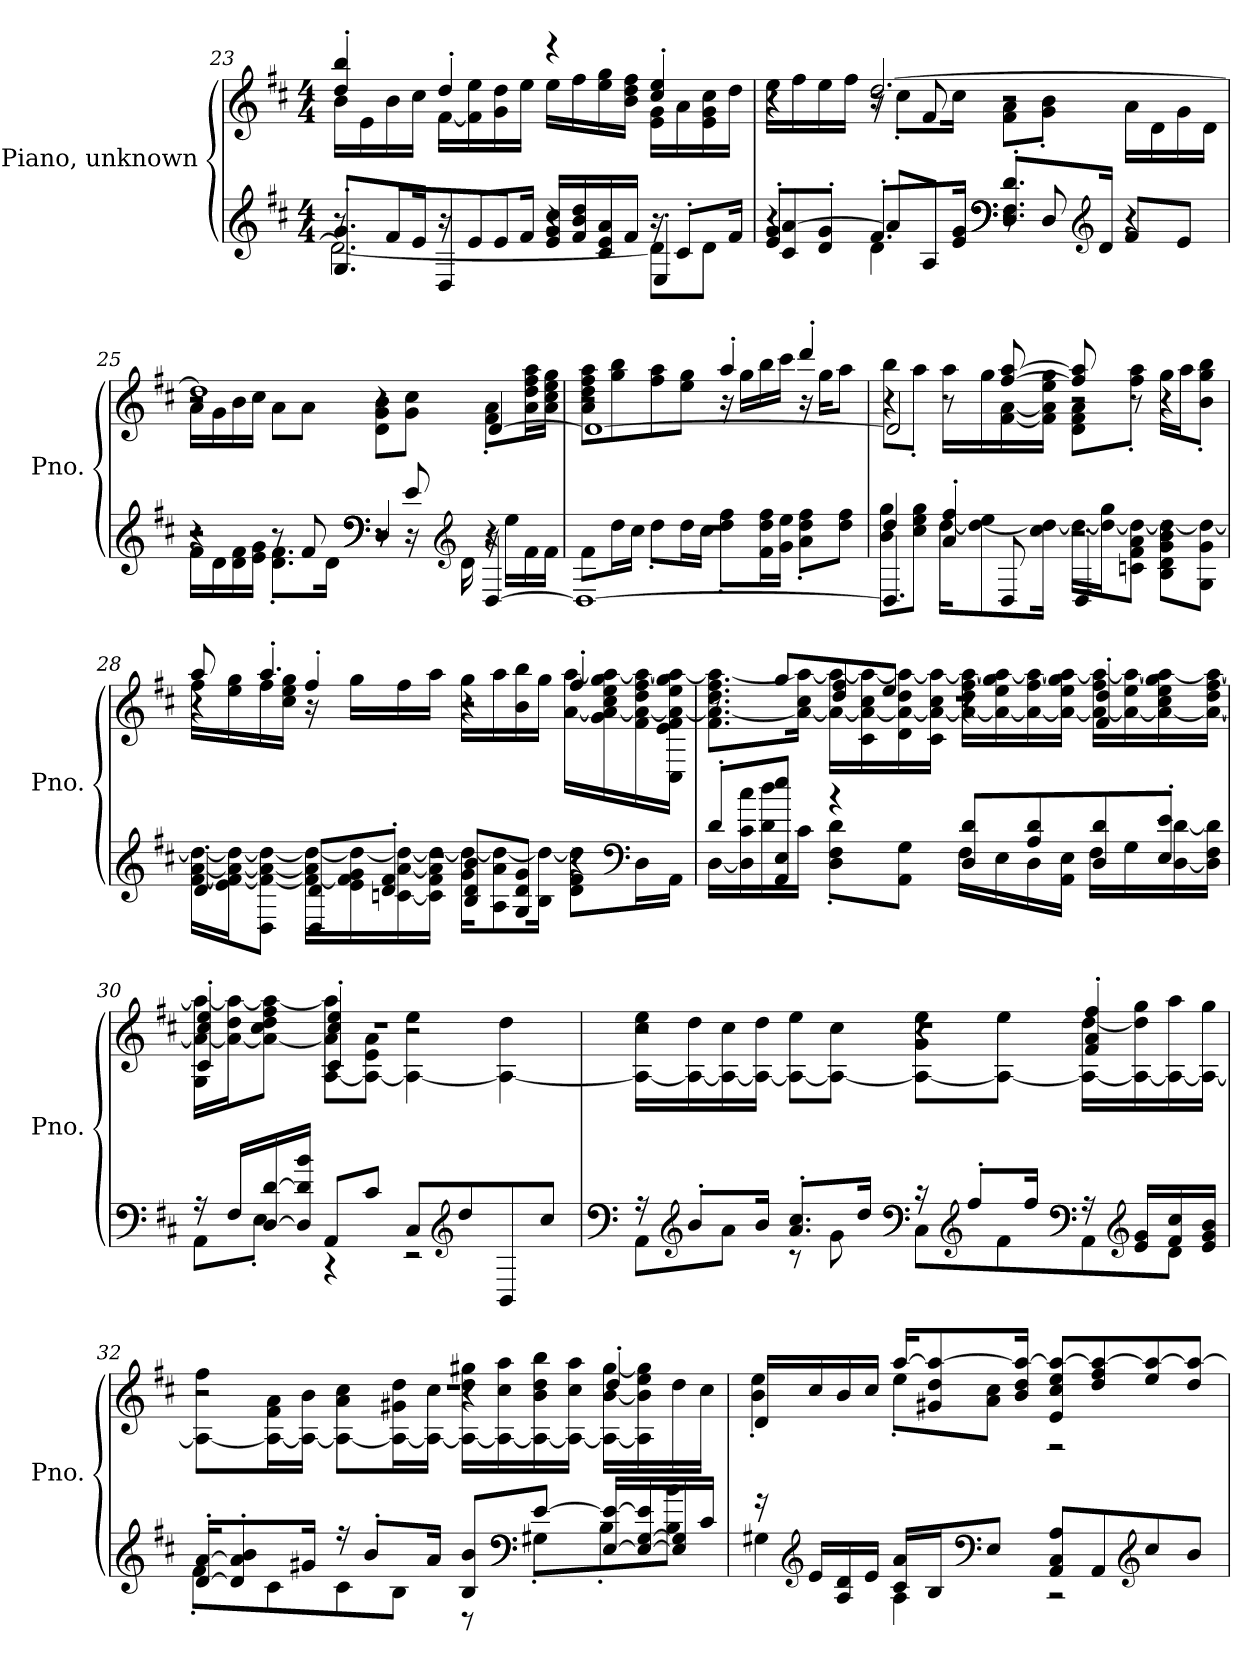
**kern	**kern
*part1	*part1
*staff2	*staff1
*I"Piano, unknown	*
*I'Pno.	*
*clefG2	*clefG2
*k[f#c#]	*k[f#c#]
*M4/4	*M4/4
=23	=23
*^	*^
*	*^	*	*
8.G/' 8.g/'L	2.d\_	8r	4dd/' 4bb/'	16b\LL
.	.	.	.	16e\
.	.	8f#/L	.	16b\
16e/Jk	.	.	.	16cc#\JJ
16r	.	8D/	4dd'/	[16f#\LL
8e'/L	.	.	.	16f#\] 16ee\
.	.	8e/J	.	16g\ 16dd\
16f#/Jk	.	.	.	16ee\JJ
16e/ 16g/ 16cc#/LL	.	4r	4r	16ee\LL
16f#/ 16b/ 16dd/	.	.	.	16ff#\
16c#/ 16e/ 16a/	.	.	.	16ee\ 16gg\
16f#/JJ	.	.	.	16b\ 16dd\ 16ff#\JJ
16r	8d\L]	4E'/	4cc#/' 4ee/'	16e\ 16g\LL
8c#'/L	.	.	.	16a\
.	8d\J	.	.	16e\ 16g\ 16cc#\
16f#/Jk	.	.	.	16dd\JJ
!!LO:LB:g=z
=24	=24	=24	=24	=24
*	*	*	*	*^
8e/' 8g/'L	4r	4c#/ [4a/	4r	16ee\LL	4r
.	.	.	.	16ff#\	.
8d/' 8g/'J	.	.	.	16ee\	.
.	.	.	.	16ff#\JJ	.
8.f#'/L	4d\	8a/L]	[2.dd/	16r	8r
.	.	.	.	8cc#'\L	.
.	.	8A/J	.	.	8f#/
16e/ 16g/Jk	.	.	.	16cc#\Jk	.
*clefF4	*	*	*	*	*
8.D/' 8.F#/' 8.d/'L	2r	8r	.	8f#\ 8a\L	2r
.	.	8D/	.	8g\' 8b\'J	.
*clefG2	*	*	*	*	*
16d/Jk	.	.	.	.	.
8f#/L	.	4r	.	16a\LL	.
.	.	.	.	16d\	.
8e/J	.	.	.	16g\	.
.	.	.	.	16d\JJ	.
=25	=25	=25	=25	=25	=25
2r	16f#\LL	4r	1dd]	16a\LL	2r
.	16d\	.	.	16g\	.
.	16d\ 16f#\	.	.	16b\	.
.	16e\ 16g\JJ	.	.	16cc#\JJ	.
.	8.d\' 8.f#\'L	8r	.	8a\L	.
.	.	8f#/	.	8a\J	.
.	16d\Jk	.	.	.	.
*clefF4	*	*	*	*	*
8r	8r	4D/	.	8d\ 8g\ 8b\L	4r
8e/	16r	.	.	8g\ 8cc#\J	.
*clefG2	*	*	*	*	*
.	16d\	.	.	.	.
4r	16r	[4D/	.	8f#\' 8a\'L	[4d/
.	16ee\LL	.	.	.	.
.	16f#\	.	.	16a\ 16dd\ 16ff#\ 16aa\L	.
.	16f#\JJ	.	.	16a\ 16cc#\ 16ee\ 16gg\JJ	.
!!LO:LB:g=z	!!	!!
=26	=26	=26	=26	=26	=26
1r	8f#\L	1D_	2r	8a\ 8dd\ 8ff#\ 8aa\L	1d_
.	16dd\L	.	.	8gg\ 8bb\	.
.	16cc#\JJ	.	.	.	.
.	8dd'\L	.	.	8ff#\ 8aa\	.
.	16dd\L	.	.	8ee\ 8gg\J	.
.	16cc#\JJ	.	.	.	.
.	8dd\' 8ff#\'L	.	4aa'/	16r	.
.	.	.	.	16gg\LL	.
.	16f#\ 16dd\ 16ff#\L	.	.	16bb\	.
.	16g\ 16ee\JJ	.	.	16ccc#\JJ	.
.	8a\' 8dd\' 8ff#\'L	.	4ddd'/	16r	.
.	.	.	.	16gg\KL	.
.	8dd\ 8ff#\J	.	.	8aa\J	.
=27	=27	=27	=27	=27	=27
4dd/	8b\ 8gg\L	4.D/]	4r	8bb\L	2d/]
.	8cc#\ 8ee\ 8gg\J	.	.	8aa'\J	.
4a/' 4ff#/'	[16dd\KL	.	8r	16aa\LL	.
.	8dd\_ 8ee\	.	.	16gg\	.
.	.	8D/	[8ff#/ [8aa/	[16f#\ [16a\	.
.	16cc#\ 16dd\_Jk	.	.	16f#\] 16a\] 16ee\ 16gg\JJ	.
2r	16dd\LL_	4D'/	8ff#/] 8aa/]	8d\ 8f#\ 8a\L	2r
.	16dd\_ 16gg\J	.	.	.	.
.	8cn\ 8f#\ 8a\ 8dd\_J	.	8r	8ff#\' 8aa\'J	.
.	8B\ 8d\ 8g\ 8b\ 8dd\_L	4r	4r	16gg\LL	.
.	.	.	.	16aa\J	.
.	8G\ 8g\ 8dd\_J	.	.	8b\' 8gg\' 8bb\'J	.
!!LO:LB:g=z	!!	!!
=28	=28	=28	=28	=28	=28
1r	[16f#\ [16a\ 16dd\_LL	4d'/	4r	16ff#\LL	8aa/
.	16e\ 16f#\_ 16a\_ 16dd\_J	.	.	16ee\ 16gg\	.
.	8D\ 8f#\_ 8a\_ 8dd\_J	.	.	16ff#\	4.aa'/
.	.	.	.	16cc#\ 16ee\ 16gg\JJ	.
.	16f#\_ 16a\] 16dd\_LL	8D/ 8d/L	4ff#'/	16r	.
.	16e\ 16f#\] 16g\ 16dd\_	.	.	16gg\LL	.
.	[16cn\ [16a\ 16dd\_	8d/' 8f#/'J	.	16ff#\	.
.	16c\] 16f#\ 16a\] 16dd\_JJ	.	.	16aa\JJ	.
.	16g\ 16dd\_KL	8B/ 8d/ 8b/L	4r	16gg\LL	2r
.	8A\ 8a\ 8dd\_	.	.	16aa\	.
.	.	8G/ 8d/ 8g/J	.	16b\ 16bb\	.
.	16B\ 16dd\_Jk	.	.	16gg\JJ	.
.	8d\ 8f#\ 8dd\]L	4r	4ff#'/	[16a\ [16aa\LL	.
.	.	.	.	16g\ 16a\_ 16cc#\ 16ee\ 16gg\ 16aa\_	.
*clefF4	*	*	*	*	*
.	16D\L	.	.	16f#\ 16a\_ 16dd\ 16ff#\ 16aa\_	.
.	16AA\JJ	.	.	16C#\ 16e\ 16f#\ 16a\_ 16ee\ 16gg\ 16aa\_JJ	.
*	*v	*v	*	*	*
!!LO:LB:g=z	!!	!!
=29	=29	=29	=29	=29
8d'/L	[16D\LL	1r	8.f#\ 8.a\_ 8.dd\ 8.ff#\ 8.aa\_L	8r
.	16D\] 16c#\ 16cc#\	.	.	.
8AA/ 8E/ 8ee/J	16d\ 16dd\	.	.	8gg/L
.	16c#\JJ	.	16a\_ 16cc#\ 16aa\_Jk	.
4r	8D\' 8F#\' 8d\'L	.	16a\_ 16aa\_LL	8dd/ 8ff#/
.	.	.	16c#\ 16a\_ 16cc#\ 16aa\_	.
.	8AA\ 8G\J	.	16d\ 16a\_ 16dd\ 16aa\_	8ee/J
.	.	.	16c#\ 16a\_ 16cc#\ 16aa\_JJ	.
8D/ 8d/L	16F#\LL	.	16a\_ 16dd\ 16ff#\ 16aa\_LL	4r
.	16E\	.	16a\_ 16ee\ 16gg\ 16aa\_	.
8A/ 8d/	16D\	.	16a\_ 16ff#\ 16aa\_	.
.	16AA\ 16E\JJ	.	16a\_ 16ee\ 16gg\ 16aa\_JJ	.
8D/ 8d/	16F#\LL	.	16a\_ 16ff#\ 16aa\_LL	4f#/' 4dd/'
.	16G\	.	16a\_ 16ee\ 16aa\_	.
8E/' 8e/'J	[16D\ [16d\	.	16a\_ 16cc#\ 16ee\ 16gg\ 16aa\_	.
.	16D\] 16F#\ 16d\]JJ	.	16a\_ 16dd\ 16ff#\ 16aa\_JJ	.
!!LO:LB:g=z	!!	!!
=30	=30	=30	=30	=30
16r	8AA\L	1r	16G\ 16a\_ 16aa\_LL	4c#/' 4cc#/' 4ee/'
16F#/LL	.	.	16a\_ 16dd\ 16aa\_J	.
[16D/ [16d/	8E'\J	.	8a\_ 8cc#\ 8dd\ 8ff#\ 8aa\_J	.
16D/] 16d/] 16b/JJ	.	.	.	.
8AA/L	4r	.	[8A\ 8a\] 8aa\]L	4c#/' 4cc#/' 4ee/'
8c#/J	.	.	8A\_ 8e\ 8a\J	.
8C#/L	2r	.	4A\_ 4ee\	2r
*clefG2	*	*	*	*
8dd/	.	.	.	.
8BB/	.	.	4A\_ 4dd\	.
8cc#/J	.	.	.	.
!!LO:PB:g=z	!!	!!
=31	=31	=31	=31	=31
*clefF4	*	*	*	*
16r	8AA\L	1r	16A\_ 16cc#\ 16ee\LL	2r
*clefG2	*	*	*	*
8b'/L	.	.	16A\_ 16dd\	.
.	8a\J	.	16A\_ 16cc#\	.
16b/Jk	.	.	16A\_ 16dd\JJ	.
8.a/' 8.cc#/'L	8r	.	8A\_ 8ee\L	.
.	8g\	.	8A\_ 8cc#\J	.
16dd/Jk	.	.	.	.
*clefF4	*	*	*	*
16r	8C#\L	.	8A\_ 8g\ 8ee\L	4r
*clefG2	*	*	*	*
8ff#'/L	.	.	.	.
.	8f#\	.	8A\_ 8ee\J	.
16ff#/Jk	.	.	.	.
*clefF4	*	*	*	*
16r	8AA\	.	16A\_ [16dd\LL	4f#/' 4a/' 4ff#/'
*clefG2	*	*	*	*
16e/ 16g/LL	.	.	16A\_ 16dd\] 16gg\	.
16f#/ 16cc#/	8d\J	.	16A\_ 16aa\	.
16e/ 16g/ 16b/JJ	.	.	16A\_ 16gg\JJ	.
!!LO:LB:g=z	!!	!!
=32	=32	=32	=32	=32
[16d/' [16a/'KL	8f#'\L	1r	8A\_ 8ff#\L	2r
8d/]' 8a/]' 8b/'	.	.	.	.
.	8c#\	.	16A\_ 16f#\ 16a\L	.
16g#X/Jk	.	.	16A\_ 16b\JJ	.
16r	8c#\	.	8A\_ 8a\ 8cc#\L	.
8b'/L	.	.	.	.
.	8B\J	.	16A\_ 16g#X\ 16dd\L	.
16a/Jk	.	.	16A\_ 16cc#\JJ	.
8B/ 8b/L	8r	.	16A\_ 16dd\ 16gg#X\LL	4r
.	.	.	16A\_ 16cc#\ 16aa\	.
*clefF4	*	*	*	*
[8e/J	8G#X'\L	.	16A\_ 16b\ 16dd\ 16bb\	.
.	.	.	16A\_ 16cc#\ 16aa\JJ	.
[16E/ 16e/_LL	8B'\	.	16A\_ [16b\ [16gg#\LL	4dd'/
16E/_ [16G#/ 16e/]	.	.	16A\] 16b\] 16ee\ 16gg#\]	.
16E/] 16G#/]	8B\ 8b\J	.	16dd\	.
16c#/JJ	.	.	16cc#\JJ	.
*	*	*	*v	*v
!!LO:LB:g=z
=33	=33	=33	=33
16r	4G#X\	16d/LL	4b\' 4ee\'
*clefG2	*	*	*
16e/LL	.	16cc#/	.
16A/ 16d/	.	16b/	.
16e/JJ	.	16cc#/JJ	.
16c#/ 16a/LL	4A\	[16aa/KL	8ee'\L
16B/J	.	8g#X/ 8dd/ 8aa/_	.
*clefF4	*	*	*
8E/J	.	.	8a\ 8cc#\J
.	.	16b/ 16dd/ 16aa/_Jk	.
8AA/ 8C#/ 8A/L	2r	8e/ 8cc#/ 8ee/ 8aa/_L	2r
8AA/	.	8dd/ 8ff#/ 8aa/_	.
*clefG2	*	*	*
8cc#/	.	8ee/ 8aa/_	.
8b/J	.	8dd/ 8aa/_J	.
*v	*v	*	*
*	*v	*v
=	=
*-	*-
